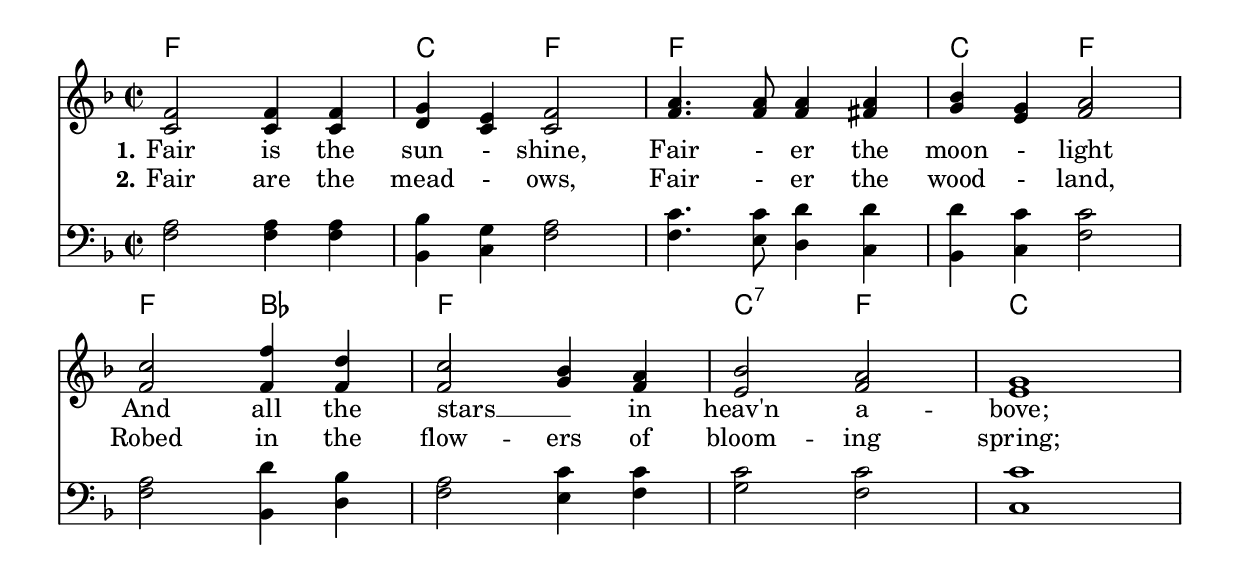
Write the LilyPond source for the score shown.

\version "2.17.6"

\header {
  lsrtags = "headword"
  texidoc = ""
  doctitle = "headword"
}


theChords = \chordmode {
  \time 2/2
  f1 | c2 f2 | f1 | c2 f2| %\break
  f2 bes2 | f1 | c2:7 f | c1 | \break
}

verseOne = \lyricmode {
  \set stanza = #"1."
  Fair is the sun - shine,
  Fair - er the moon - light
  And all the stars __ _  in heav'n a -- bove;
}

verseTwo = \lyricmode {
  \set stanza = #"2."
  Fair are the mead - ows,
  Fair - er the wood - land,
  Robed in the flow -- ers of bloom -- ing spring;
}

Soprano = {
  \time 2/2
  \key f \major
  \stemUp
  f'2 f'4 f' | g'4 e' f'2 | a'4. a'8 a'4 a' | bes'4 g' a'2 |
  c''2 f''4 d'' |  c''2  bes'4  a' | bes'2 a' | g'1 |
}

Alto = {
  \key f \major
  c'2 c'4 c' | d'4 c' c'2 | f'4. f'8 f'4 fis' | g'4 e' f'2 |
  f'2 f'4 f' |  f'2  g'4  f' | e'2 f' | e'1 |
}

Tenor = {
  \key f \major
  \stemDown
  a2 a4 a | bes4 g a2  | c'4. c'8 d'4 d' | d'4 c' c'2 |
  a2 d'4 bes | a2 c'4 c' | c'2 c'  | c'1 |
}

Bass = {
  \key f \major
  f2 f4 f | bes,4 c  f2 | f4. e8 d4 c | bes,4 c f2 |
  f2 bes,4 d | f2 e4 f | g2 f | c1 |
}


\score {
  <<
    \new ChordNames { \theChords }
    \context Staff = upper {
      \context Voice = sop {
        <<
          \Soprano
          \Alto
        >>
      }
    }
    \context Lyrics = "LyrOne" \lyricsto "sop" { \verseOne }
    \context Lyrics = "LyrTwo" \lyricsto "sop" { \verseTwo }
    \context Staff = lower {
      \new Voice {
        \clef bass
        \accidentalStyle modern-cautionary
        <<
          \Tenor
          \Bass
        >>
      }
    }
  >>

  \layout {
    indent = 0
    \context {
      \Score
      \remove "Bar_number_engraver"
    }
    \context {
      \Voice
      \override StanzaNumber.padding = #1.8
    }
  }
}
\paper {  }
